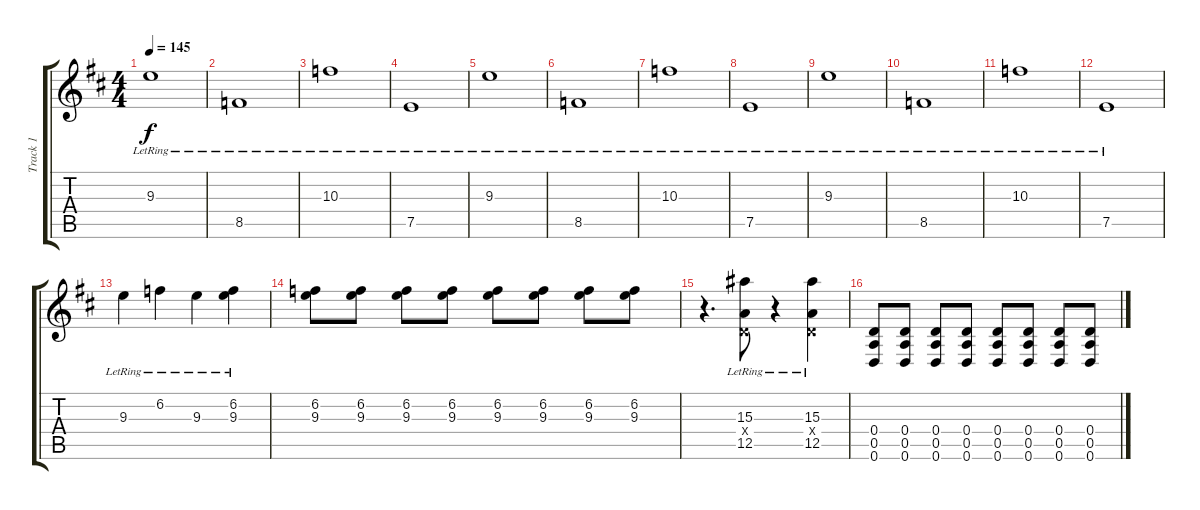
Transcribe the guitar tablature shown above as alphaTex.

\track ("Track 1" "Track 1") {instrument distortionguitar}
\staff {score tabs}
\tuning (E4 B3 G3 D3 A2 D2) {hide}
\ts (4 4)
\tempo 145
\clef g2
\ks d
9.3{lr}.1{dy f} |
8.5{lr}.1 |
10.3{lr}.1 |
7.5{lr}.1 |
9.3{lr}.1 |
8.5{lr}.1 |
10.3{lr}.1 |
7.5{lr}.1 |
9.3{lr}.1 |
8.5{lr}.1 |
10.3{lr}.1 |
7.5{lr}.1 |
9.3{lr}.4 6.2{lr}.4 9.3{lr}.4 (6.2{lr} 9.3{lr}).4 |
(6.2 9.3).8{volume 11} (6.2 9.3).8 (6.2 9.3).8 (6.2 9.3).8 (6.2 9.3).8 (6.2 9.3).8 (6.2 9.3).8 (6.2 9.3).8 |
r.4{d volume 16} (15.3 0.4{x} 12.5{lr}).8 r.4 (15.3{lr} 0.4{x} 12.5{lr}).4 |
(0.4 0.5 0.6).8 (0.4 0.5 0.6).8 (0.4 0.5 0.6).8 (0.4 0.5 0.6).8 (0.4 0.5 0.6).8 (0.4 0.5 0.6).8 (0.4 0.5 0.6).8 (0.4 0.5 0.6).8
